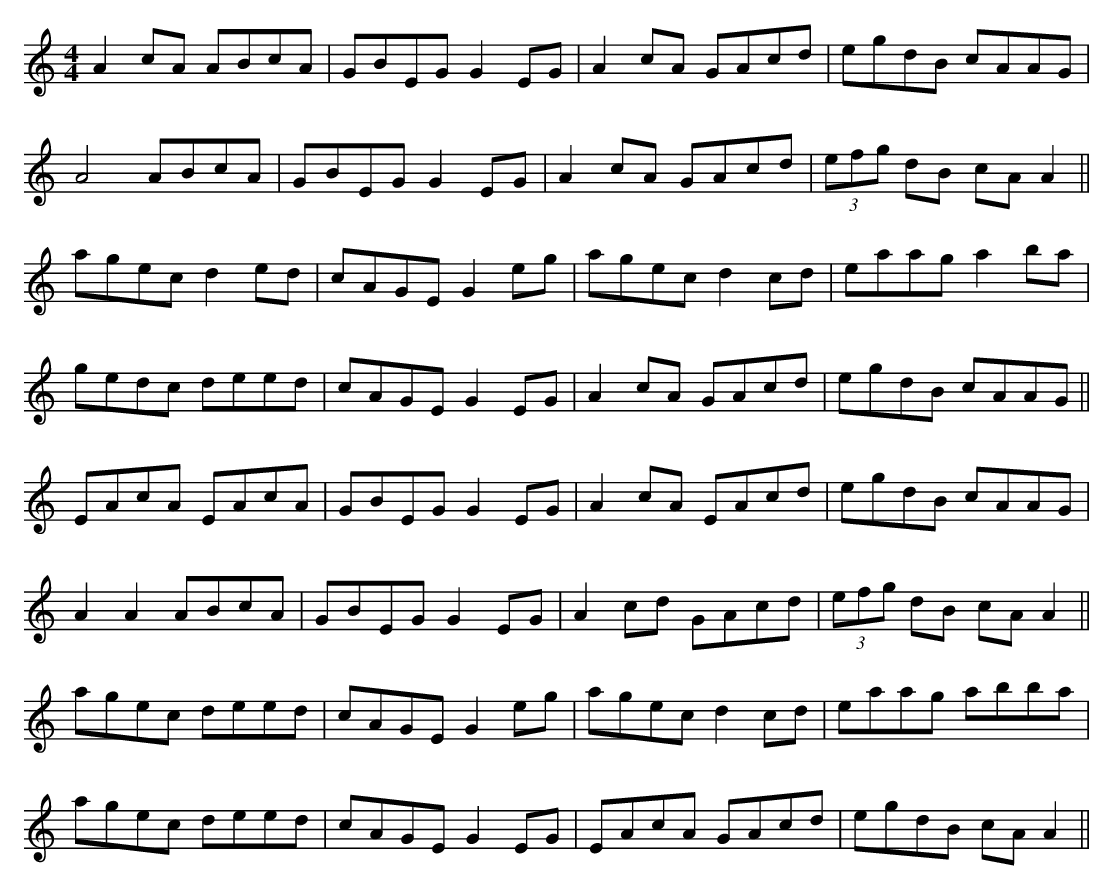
X:1
M:4/4
K:Amin
A2 cA ABcA|GBEG G2 EG|A2 cA GAcd|egdB cAAG|
A4 ABcA|GBEG G2 EG|A2 cA GAcd|(3efg dB cA A2||
agec d2 ed|cAGE G2 eg|agec d2 cd|eaag a2 ba|
gedc deed|cAGE G2 EG|A2 cA GAcd|egdB cAAG||
EAcA EAcA|GBEG G2 EG|A2 cA EAcd|egdB cAAG|
A2 A2 ABcA|GBEG G2 EG|A2 cd GAcd|(3efg dB cA A2||
agec deed|cAGE G2 eg|agec d2 cd|eaag abba|
agec deed|cAGE G2 EG|EAcA GAcd|egdB cA A2||
